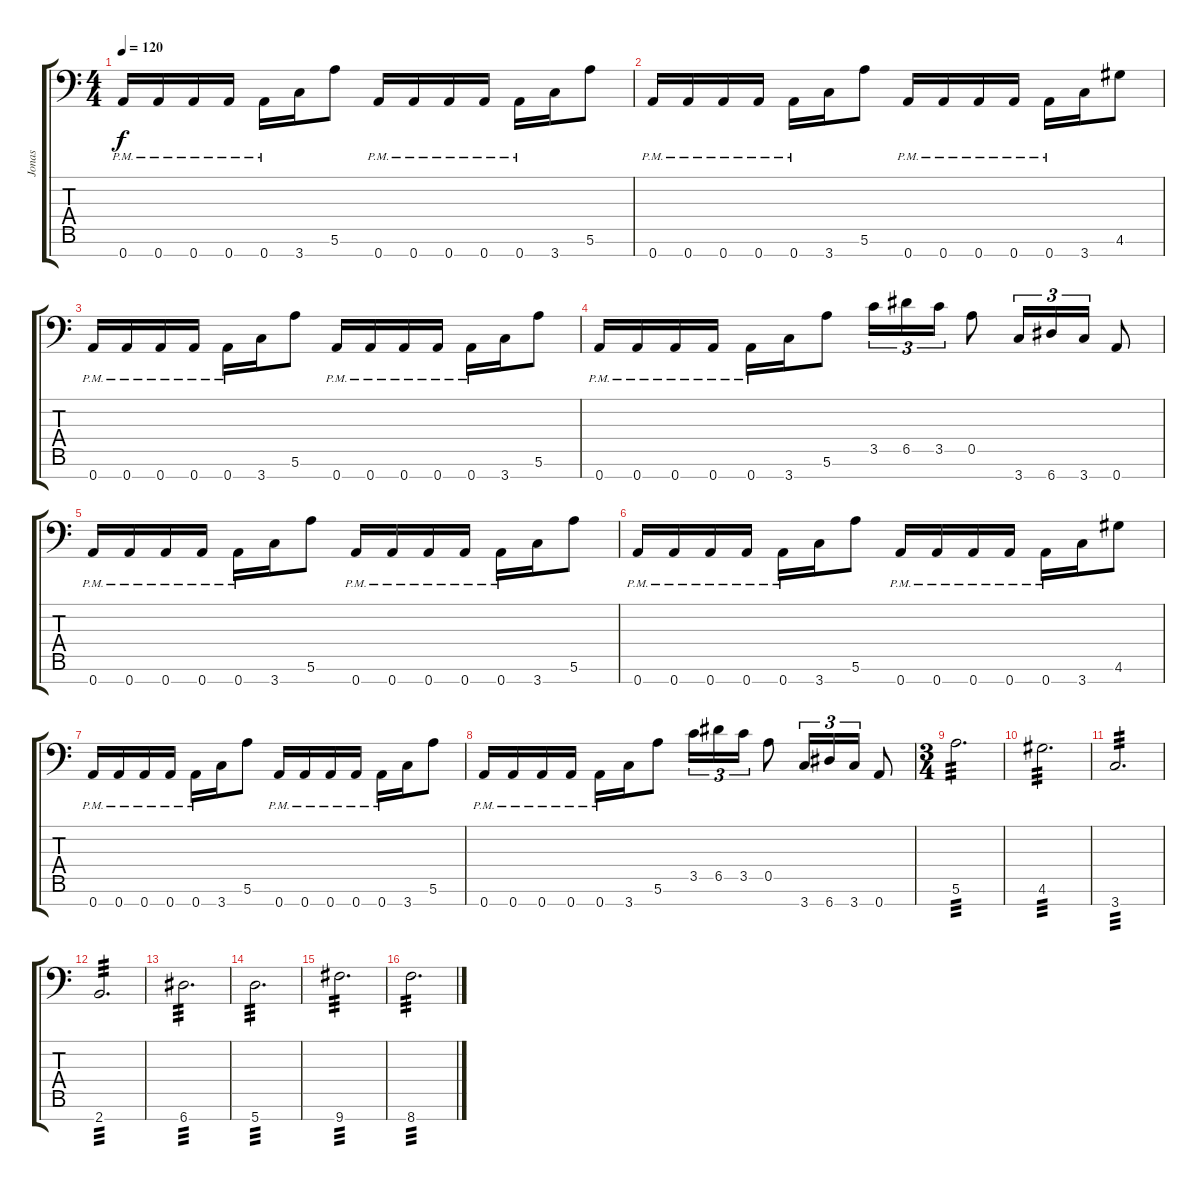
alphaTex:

\track ("Jonas" "Jonas") {instrument distortionguitar}
\staff {score tabs}
\tuning (E4 B3 G3 D3 A2 E2 A1) {hide}
\ts (4 4)
\tempo 120
\clef f4
\ks c
0.7{pm}.16{dy f} 0.7{pm}.16 0.7{pm}.16 0.7{pm}.16 0.7{pm}.16 3.7.16 5.6.8 0.7{pm}.16 0.7{pm}.16 0.7{pm}.16 0.7{pm}.16 0.7{pm}.16 3.7.16 5.6.8 |
0.7{pm}.16 0.7{pm}.16 0.7{pm}.16 0.7{pm}.16 0.7{pm}.16 3.7.16 5.6.8 0.7{pm}.16 0.7{pm}.16 0.7{pm}.16 0.7{pm}.16 0.7{pm}.16 3.7.16 4.6.8 |
0.7{pm}.16 0.7{pm}.16 0.7{pm}.16 0.7{pm}.16 0.7{pm}.16 3.7.16 5.6.8 0.7{pm}.16 0.7{pm}.16 0.7{pm}.16 0.7{pm}.16 0.7{pm}.16 3.7.16 5.6.8 |
0.7{pm}.16 0.7{pm}.16 0.7{pm}.16 0.7{pm}.16 0.7{pm}.16 3.7.16 5.6.8 3.5.16{tu (3 2)} 6.5.16{tu (3 2)} 3.5.16{tu (3 2)} 0.5.8 3.7.16{tu (3 2)} 6.7.16{tu (3 2)} 3.7.16{tu (3 2)} 0.7.8 |
0.7{pm}.16 0.7{pm}.16 0.7{pm}.16 0.7{pm}.16 0.7{pm}.16 3.7.16 5.6.8 0.7{pm}.16 0.7{pm}.16 0.7{pm}.16 0.7{pm}.16 0.7{pm}.16 3.7.16 5.6.8 |
0.7{pm}.16 0.7{pm}.16 0.7{pm}.16 0.7{pm}.16 0.7{pm}.16 3.7.16 5.6.8 0.7{pm}.16 0.7{pm}.16 0.7{pm}.16 0.7{pm}.16 0.7{pm}.16 3.7.16 4.6.8 |
0.7{pm}.16 0.7{pm}.16 0.7{pm}.16 0.7{pm}.16 0.7{pm}.16 3.7.16 5.6.8 0.7{pm}.16 0.7{pm}.16 0.7{pm}.16 0.7{pm}.16 0.7{pm}.16 3.7.16 5.6.8 |
0.7{pm}.16 0.7{pm}.16 0.7{pm}.16 0.7{pm}.16 0.7{pm}.16 3.7.16 5.6.8 3.5.16{tu (3 2)} 6.5.16{tu (3 2)} 3.5.16{tu (3 2)} 0.5.8 3.7.16{tu (3 2)} 6.7.16{tu (3 2)} 3.7.16{tu (3 2)} 0.7.8 |
\ts (3 4)
5.6.2{d tp 3} |
4.6.2{d tp 3} |
3.7.2{d tp 3} |
2.7.2{d tp 3} |
6.7.2{d tp 3} |
5.7.2{d tp 3} |
9.7.2{d tp 3} |
8.7.2{d tp 3}
